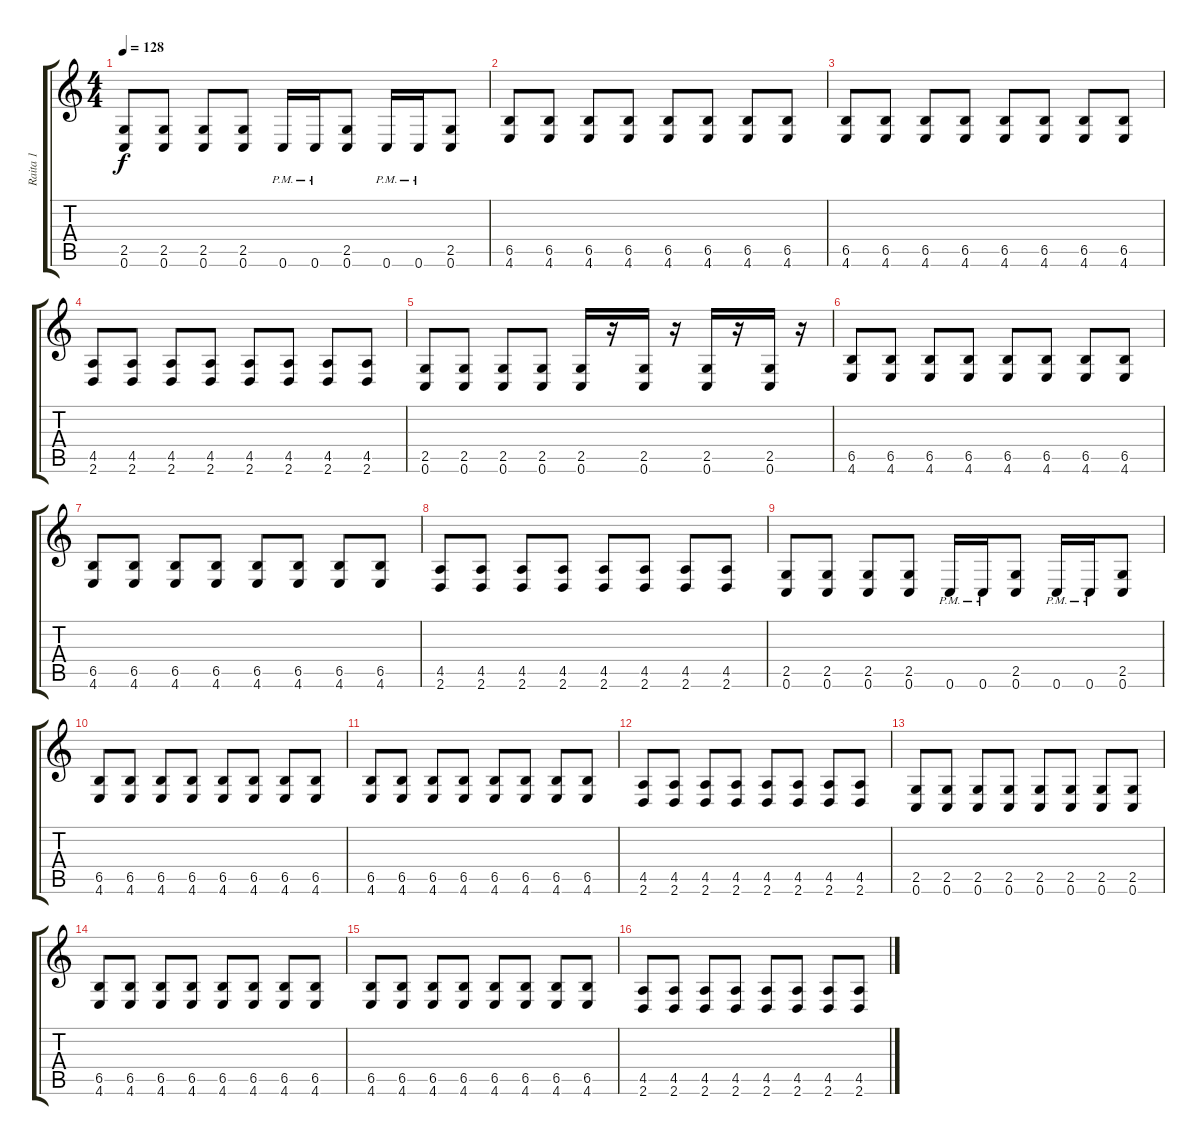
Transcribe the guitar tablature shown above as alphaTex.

\track ("Raita 1" "Raita 1") {instrument distortionguitar}
\staff {score tabs}
\tuning (C4 G3 Eb3 Bb2 F2 C2) {hide}
\ts (4 4)
\tempo 128
\clef g2
\ks c
(2.5 0.6).8{dy f} (2.5 0.6).8 (2.5 0.6).8 (2.5 0.6).8 0.6{pm}.16 0.6{pm}.16 (2.5 0.6).8 0.6{pm}.16 0.6{pm}.16 (2.5 0.6).8 |
(6.5 4.6).8 (6.5 4.6).8 (6.5 4.6).8 (6.5 4.6).8 (6.5 4.6).8 (6.5 4.6).8 (6.5 4.6).8 (6.5 4.6).8 |
(6.5 4.6).8 (6.5 4.6).8 (6.5 4.6).8 (6.5 4.6).8 (6.5 4.6).8 (6.5 4.6).8 (6.5 4.6).8 (6.5 4.6).8 |
(4.5 2.6).8 (4.5 2.6).8 (4.5 2.6).8 (4.5 2.6).8 (4.5 2.6).8 (4.5 2.6).8 (4.5 2.6).8 (4.5 2.6).8 |
(2.5 0.6).8 (2.5 0.6).8 (2.5 0.6).8 (2.5 0.6).8 (2.5 0.6).16 r.16 (2.5 0.6).16 r.16 (2.5 0.6).16 r.16 (2.5 0.6).16 r.16 |
(6.5 4.6).8 (6.5 4.6).8 (6.5 4.6).8 (6.5 4.6).8 (6.5 4.6).8 (6.5 4.6).8 (6.5 4.6).8 (6.5 4.6).8 |
(6.5 4.6).8 (6.5 4.6).8 (6.5 4.6).8 (6.5 4.6).8 (6.5 4.6).8 (6.5 4.6).8 (6.5 4.6).8 (6.5 4.6).8 |
(4.5 2.6).8 (4.5 2.6).8 (4.5 2.6).8 (4.5 2.6).8 (4.5 2.6).8 (4.5 2.6).8 (4.5 2.6).8 (4.5 2.6).8 |
(2.5 0.6).8 (2.5 0.6).8 (2.5 0.6).8 (2.5 0.6).8 0.6{pm}.16 0.6{pm}.16 (2.5 0.6).8 0.6{pm}.16 0.6{pm}.16 (2.5 0.6).8 |
(6.5 4.6).8 (6.5 4.6).8 (6.5 4.6).8 (6.5 4.6).8 (6.5 4.6).8 (6.5 4.6).8 (6.5 4.6).8 (6.5 4.6).8 |
(6.5 4.6).8 (6.5 4.6).8 (6.5 4.6).8 (6.5 4.6).8 (6.5 4.6).8 (6.5 4.6).8 (6.5 4.6).8 (6.5 4.6).8 |
(4.5 2.6).8 (4.5 2.6).8 (4.5 2.6).8 (4.5 2.6).8 (4.5 2.6).8 (4.5 2.6).8 (4.5 2.6).8 (4.5 2.6).8 |
(2.5 0.6).8 (2.5 0.6).8 (2.5 0.6).8 (2.5 0.6).8 (2.5 0.6).8 (2.5 0.6).8 (2.5 0.6).8 (2.5 0.6).8 |
(6.5 4.6).8 (6.5 4.6).8 (6.5 4.6).8 (6.5 4.6).8 (6.5 4.6).8 (6.5 4.6).8 (6.5 4.6).8 (6.5 4.6).8 |
(6.5 4.6).8 (6.5 4.6).8 (6.5 4.6).8 (6.5 4.6).8 (6.5 4.6).8 (6.5 4.6).8 (6.5 4.6).8 (6.5 4.6).8 |
(4.5 2.6).8 (4.5 2.6).8 (4.5 2.6).8 (4.5 2.6).8 (4.5 2.6).8 (4.5 2.6).8 (4.5 2.6).8 (4.5 2.6).8
